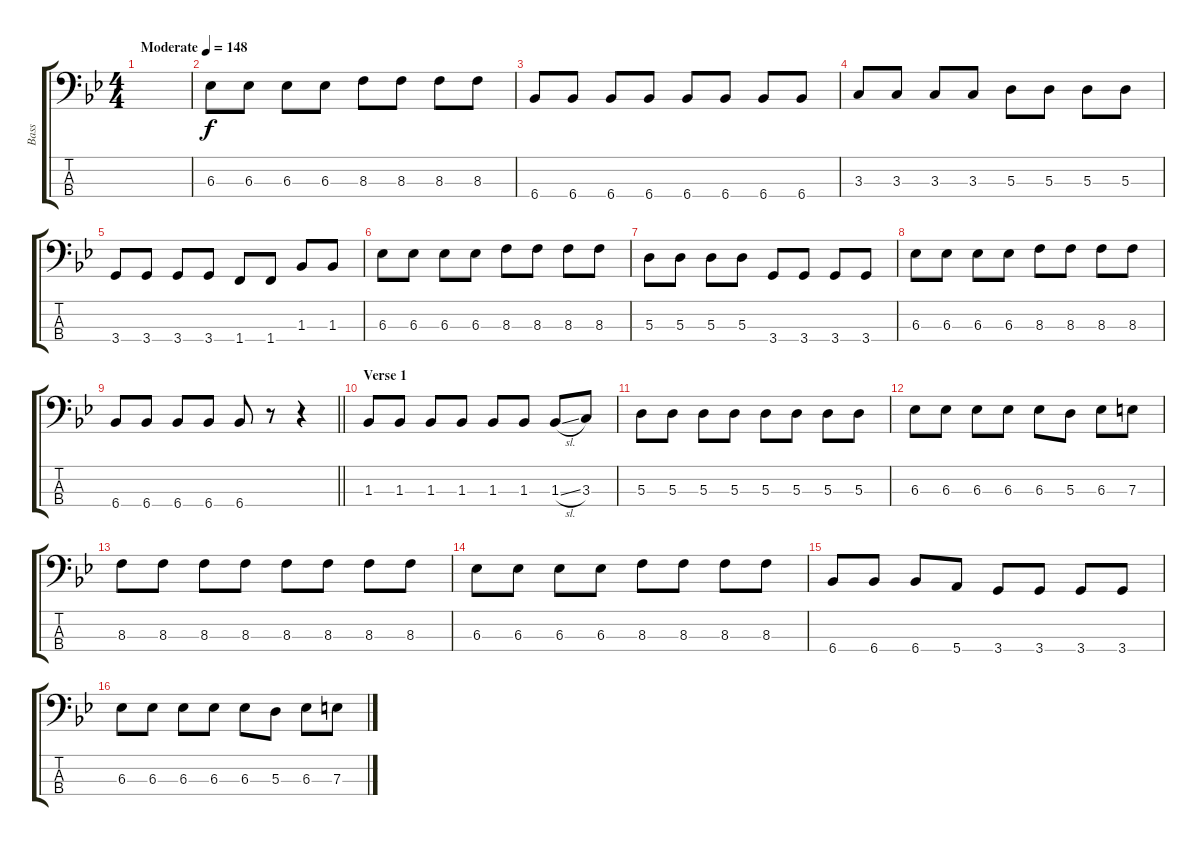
\track ("Bass" "Bass") {instrument electricbassfinger}
\staff {score tabs}
\tuning (G2 D2 A1 E1) {hide}
\ts (4 4)
\section ("" "")
\tempo (148 "Moderate")
\clef f4
\ks bb
|
6.3.8 6.3.8 6.3.8 6.3.8 8.3.8 8.3.8 8.3.8 8.3.8 |
6.4.8 6.4.8 6.4.8 6.4.8 6.4.8 6.4.8 6.4.8 6.4.8 |
3.3.8 3.3.8 3.3.8 3.3.8 5.3.8 5.3.8 5.3.8 5.3.8 |
3.4.8 3.4.8 3.4.8 3.4.8 1.4.8 1.4.8 1.3.8 1.3.8 |
6.3.8 6.3.8 6.3.8 6.3.8 8.3.8 8.3.8 8.3.8 8.3.8 |
5.3.8 5.3.8 5.3.8 5.3.8 3.4.8 3.4.8 3.4.8 3.4.8 |
6.3.8 6.3.8 6.3.8 6.3.8 8.3.8 8.3.8 8.3.8 8.3.8 |
\barLineRight lightlight
6.4.8 6.4.8 6.4.8 6.4.8 6.4.8 r.8 r.4 |
\section ("" "Verse 1")
1.3.8 1.3.8 1.3.8 1.3.8 1.3.8 1.3.8 1.3{sl}.8 3.3.8 |
5.3.8 5.3.8 5.3.8 5.3.8 5.3.8 5.3.8 5.3.8 5.3.8 |
6.3.8 6.3.8 6.3.8 6.3.8 6.3.8 5.3.8 6.3.8 7.3.8 |
8.3.8 8.3.8 8.3.8 8.3.8 8.3.8 8.3.8 8.3.8 8.3.8 |
6.3.8 6.3.8 6.3.8 6.3.8 8.3.8 8.3.8 8.3.8 8.3.8 |
6.4.8 6.4.8 6.4.8 5.4.8 3.4.8 3.4.8 3.4.8 3.4.8 |
6.3.8 6.3.8 6.3.8 6.3.8 6.3.8 5.3.8 6.3.8 7.3.8
